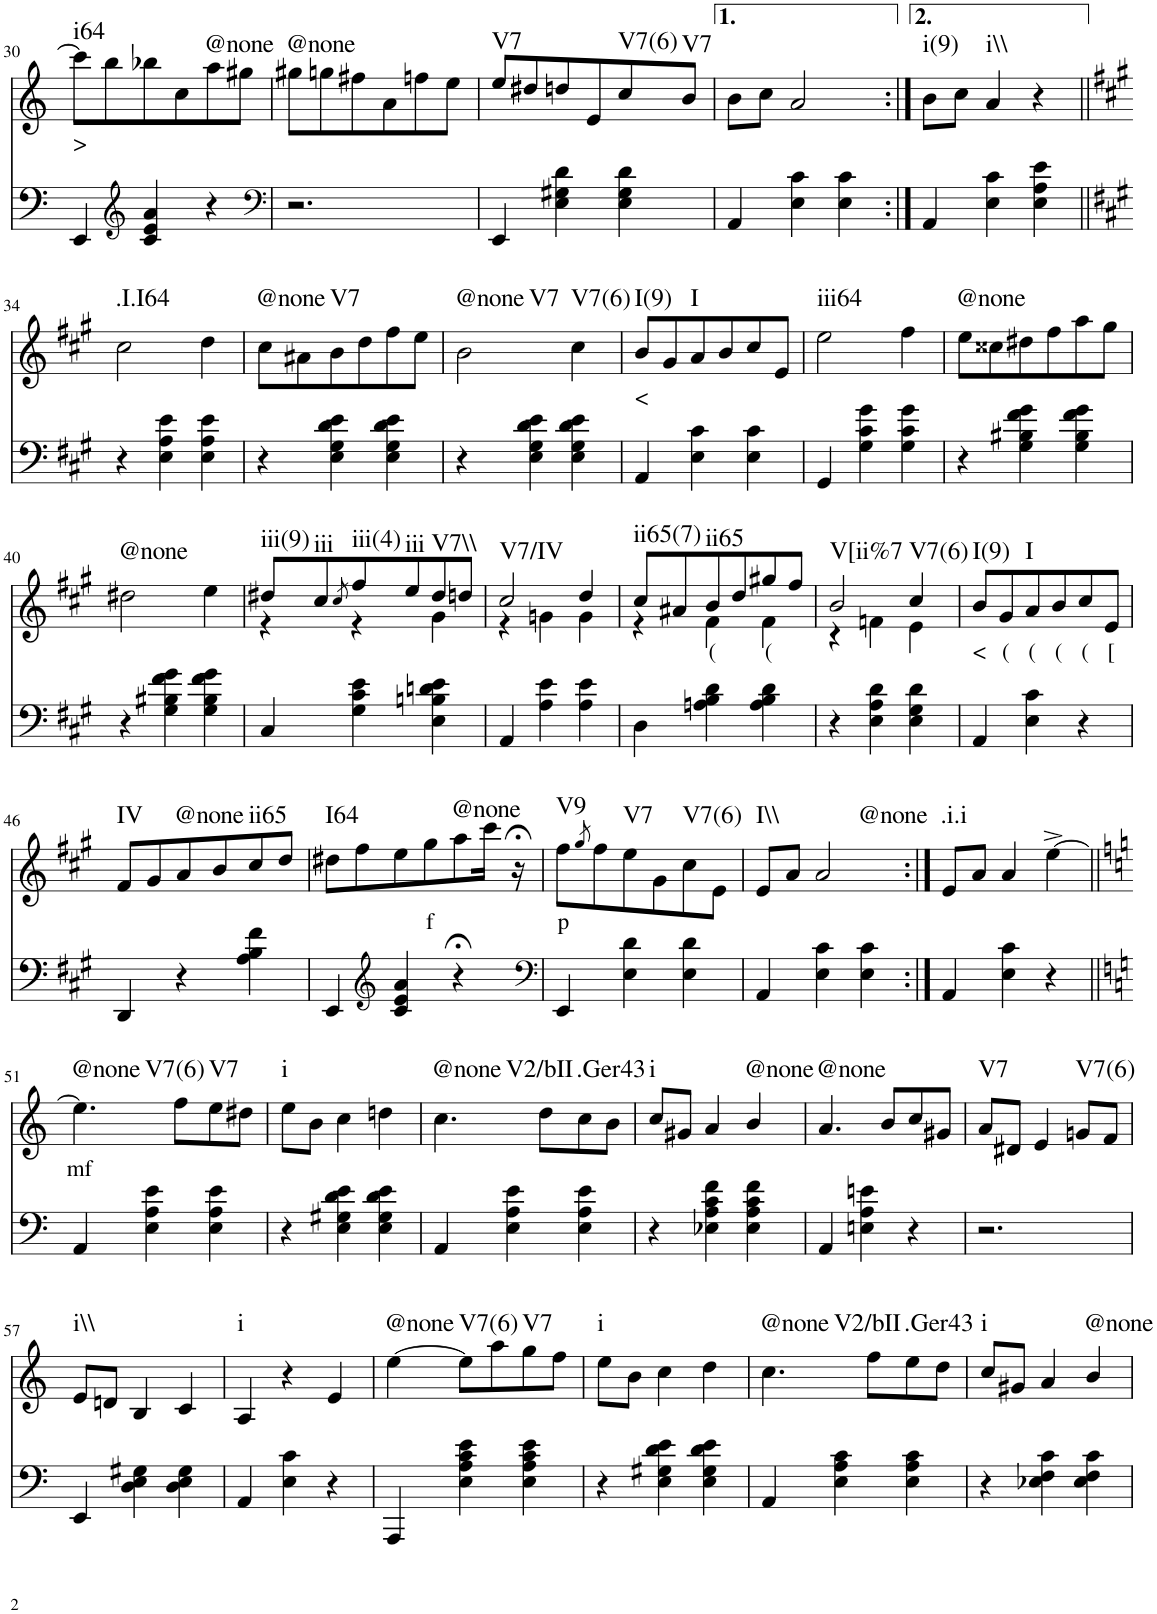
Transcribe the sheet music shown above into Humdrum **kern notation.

**kern	**kern	**text	**harte
*part2	*part1	*part1	*part1
*staff2	*staff1	*staff1	*
*I"piano	*I"piano	*	*
*I'Pno	*I'Pno	*	*
!!LO:PB:g=z
*clefF4	*clefG2	*	*
*k[]	*k[]	*	*
*M3/4	*M3/4	*	*
=30	=30	=30	=30
!	!	!LO:LY:b	!LO:H:kt=i64
4EE/	8ccc\L]	>	N
.	8bb\	.	.
*clefG2	*	*	*
4c/ 4e/ 4a/	8bb-X\	.	.
.	8cc\	.	.
!	!	!	!LO:H:kt=@none
4r	8aa\	.	N
.	8gg#X\J	.	.
=31	=31	=31	=31
*clefF4	*	*	*
!	!	!	!LO:H:kt=@none
2.r	8gg#X\L	.	N
.	8ggn\	.	.
.	8ff#X\	.	.
.	8a\	.	.
.	8ffn\	.	.
.	8ee\J	.	.
=32	=32	=32	=32
!	!	!	!LO:H:kt=V7
4EE/	8ee/L	.	N
.	8dd#X/	.	.
4E\ 4G#X\ 4d\	8ddn/	.	.
.	8e/	.	.
!	!	!	!LO:H:kt=V7(6)
4E\ 4G#\ 4d\	8cc/	.	N
!	!	!	!LO:H:kt=V7
.	8b/J	.	N
=33	=33	=33	=33
4AA/	8b\L	.	.
.	8cc\J	.	.
4E\ 4c\	2a/	.	.
4E\ 4c\	.	.	.
=33:|!	=33:|!	=33:|!	=33:|!
!	!	!	!LO:H:kt=i(9)
4AA/	8b\L	.	N
.	8cc\J	.	.
!	!	!	!LO:H:kt=i\\
4E\ 4c\	4a/	.	N
4E\ 4A\ 4e\	4r	.	.
!!LO:LB:g=z
=34||	=34||	=34||	=34||
*k[f#c#g#]	*k[f#c#g#]	*	*
!	!	!	!LO:H:kt=.I.I64
4r	2cc#\	.	N
4E\ 4A\ 4e\	.	.	.
4E\ 4A\ 4e\	4dd\	.	.
=35	=35	=35	=35
!	!	!	!LO:H:kt=@none
4r	8cc#\L	.	N
.	8a#X\	.	.
!	!	!	!LO:H:kt=V7
4E\ 4G#\ 4d\ 4e\	8b\	.	N
.	8dd\	.	.
4E\ 4G#\ 4d\ 4e\	8ff#\	.	.
.	8ee\J	.	.
=36	=36	=36	=36
!	!	!	!LO:H:n=1:kt=@none
!	!	!	!LO:H:n=2:kt=V7
4r	2b\	.	N N
4E\ 4G#\ 4d\ 4e\	.	.	.
!	!	!	!LO:H:kt=V7(6)
4E\ 4G#\ 4d\ 4e\	4cc#\	.	N
=37	=37	=37	=37
!	!	!LO:LY:b	!LO:H:kt=I(9)
4AA/	8b/L	<	N
.	8g#/	.	.
!	!	!	!LO:H:kt=I
4E\ 4c#\	8a/	.	N
.	8b/	.	.
4E\ 4c#\	8cc#/	.	.
.	8e/J	.	.
=38	=38	=38	=38
!	!	!	!LO:H:kt=iii64
4GG#/	2ee\	.	N
4G#\ 4c#\ 4g#\	.	.	.
4G#\ 4c#\ 4g#\	4ff#\	.	.
=39	=39	=39	=39
!	!	!	!LO:H:kt=@none
4r	8ee\L	.	N
.	8cc##X\	.	.
4G#\ 4B#X\ 4f#\ 4g#\	8dd#X\	.	.
.	8ff#\	.	.
4G#\ 4B#\ 4f#\ 4g#\	8aa\	.	.
.	8gg#\J	.	.
!!LO:LB:g=z
=40	=40	=40	=40
!	!	!	!LO:H:kt=@none
4r	2dd#X\	.	N
4G#\ 4B#X\ 4f#\ 4g#\	.	.	.
4G#\ 4B#\ 4f#\ 4g#\	4ee\	.	.
=41	=41	=41	=41
*	*^	*	*
!	!	!	!	!LO:H:kt=iii(9)
4C#/	8dd#X/L	4r	.	N
!	!	!	!	!LO:H:kt=iii
.	8cc#/	.	.	N
.	8qcc#/	.	.	.
!	!	!	!	!LO:H:kt=iii(4)
4G#\ 4c#\ 4e\	8ff#/	4r	.	N
!	!	!	!	!LO:H:kt=iii
.	8ee/	.	.	N
!	!	!	!	!LO:H:kt=V7\\
4E\ 4Bn\ 4dn\ 4e\	8dd#/	4g#\	.	N
.	8ddn/J	.	.	.
=42	=42	=42	=42	=42
!	!	!	!	!LO:H:kt=V7/IV
4AA/	2cc#/	4r	.	N
4A\ 4e\	.	4gn\	.	.
4A\ 4e\	4dd/	4g\	.	.
=43	=43	=43	=43	=43
!	!	!	!	!LO:H:kt=ii65(7)
4D\	8cc#/L	4r	.	N
.	8a#X/	.	.	.
!	!	!	!LO:LY:b	!LO:H:kt=ii65
4An\ 4B\ 4d\	8b/	4f#\	(	N
.	8dd/	.	.	.
!	!	!	!LO:LY:b	!
4A\ 4B\ 4d\	8gg#X/	4f#\	(	.
.	8ff#/J	.	.	.
=44	=44	=44	=44	=44
!	!	!	!	!LO:H:kt=V[ii%7
4r	2b/	4r	.	N
4E\ 4A\ 4d\	.	4fn\	.	.
!	!	!	!	!LO:H:kt=V7(6)
4E\ 4G#\ 4d\	4cc#/	4e\	.	N
=45	=45	=45	=45	=45
!	!	!	!LO:LY:b	!LO:H:kt=I(9)
*	*v	*v	*	*
4AA/	8b/L	<	N
!	!	!LO:LY:b	!
.	8g#/	(	.
!	!	!LO:LY:b	!LO:H:kt=I
4E\ 4c#\	8a/	(	N
!	!	!LO:LY:b	!
.	8b/	(	.
!	!	!LO:LY:b	!
4r	8cc#/	(	.
!	!	!LO:LY:b	!
.	8e/J	[	.
!!LO:LB:g=z
=46	=46	=46	=46
!	!	!	!LO:H:kt=IV
4DD/	8f#/L	.	N
.	8g#/	.	.
!	!	!	!LO:H:kt=@none
4r	8a/	.	N
.	8b/	.	.
!	!	!	!LO:H:kt=ii65
4A\ 4B\ 4f#\	8cc#/	.	N
.	8dd/J	.	.
=47	=47	=47	=47
!	!	!	!LO:H:kt=I64
4EE/	8dd#X\L	.	N
.	8ff#\	.	.
*clefG2	*	*	*
4c#/ 4e/ 4a/	8ee\	.	.
!	!	!LO:LY:b	!
.	8gg#\	f	.
!	!	!	!LO:H:kt=@none
4r;<	8aa\	.	N
.	16ccc#\Jk	.	.
.	16r;<	.	.
=48	=48	=48	=48
*clefF4	*	*	*
!	!	!LO:LY:b	!LO:H:kt=V9
4EE/	8ff#\L	p	N
.	8qgg#/	.	.
.	8ff#\	.	.
!	!	!	!LO:H:kt=V7
4E\ 4d\	8ee\	.	N
.	8g#\	.	.
!	!	!	!LO:H:kt=V7(6)
4E\ 4d\	8cc#\	.	N
.	8e\J	.	.
=49	=49	=49	=49
!	!	!	!LO:H:kt=I\\
4AA/	8e/L	.	N
.	8a/J	.	.
!	!	!	!LO:H:kt=@none
4E\ 4c#\	2a/	.	N
4E\ 4c#\	.	.	.
=50:|!	=50:|!	=50:|!	=50:|!
!	!	!	!LO:H:kt=.i.i
4AA/	8e/L	.	N
.	8a/J	.	.
4E\ 4c#\	4a/	.	.
4r	[4ee^\	.	.
!!LO:LB:g=z
=51||	=51||	=51||	=51||
*k[]	*k[]	*	*
!	!	!LO:LY:b	!LO:H:n=1:kt=@none
!	!	!	!LO:H:n=2:kt=V7(6)
4AA/	4.ee\]	mf	N N
4E\ 4A\ 4e\	.	.	.
.	8ff\L	.	.
!	!	!	!LO:H:kt=V7
4E\ 4A\ 4e\	8ee\	.	N
.	8dd#X\J	.	.
=52	=52	=52	=52
!	!	!	!LO:H:kt=i
4r	8ee\L	.	N
.	8b\J	.	.
4E\ 4G#X\ 4d\ 4e\	4cc\	.	.
4E\ 4G#\ 4d\ 4e\	4ddn\	.	.
=53	=53	=53	=53
!	!	!	!LO:H:n=1:kt=@none
!	!	!	!LO:H:n=2:kt=V2/bII
4AA/	4.cc\	.	N N
4E\ 4A\ 4e\	.	.	.
.	8dd\L	.	.
!	!	!	!LO:H:kt=.Ger43
4E\ 4A\ 4e\	8cc\	.	N
.	8b\J	.	.
=54	=54	=54	=54
!	!	!	!LO:H:kt=i
4r	8cc/L	.	N
.	8g#X/J	.	.
4E-X\ 4A\ 4c\ 4f\	4a/	.	.
!	!	!	!LO:H:kt=@none
4E-\ 4A\ 4c\ 4f\	4b/	.	N
=55	=55	=55	=55
!	!	!	!LO:H:kt=@none
4AA/	4.a/	.	N
4En\ 4A\ 4en\	.	.	.
.	8b/L	.	.
4r	8cc/	.	.
.	8g#X/J	.	.
=56	=56	=56	=56
!	!	!	!LO:H:kt=V7
2.r	8a/L	.	N
.	8d#X/J	.	.
.	4e/	.	.
!	!	!	!LO:H:kt=V7(6)
.	8gn/L	.	N
.	8f/J	.	.
!!LO:LB:g=z
=57	=57	=57	=57
!	!	!	!LO:H:kt=i\\
4EE/	8e/L	.	N
.	8dn/J	.	.
4D\ 4E\ 4G#X\	4B/	.	.
4D\ 4E\ 4G#\	4c/	.	.
=58	=58	=58	=58
!	!	!	!LO:H:kt=i
4AA/	4A/	.	N
4E\ 4c\	4r	.	.
4r	4e/	.	.
=59	=59	=59	=59
!	!	!	!LO:H:kt=@none
4AAA/	[4ee\	.	N
!	!	!	!LO:H:kt=V7(6)
4E\ 4A\ 4c\ 4e\	8ee\L]	.	N
.	8aa\	.	.
!	!	!	!LO:H:kt=V7
4E\ 4A\ 4c\ 4e\	8gg\	.	N
.	8ff\J	.	.
=60	=60	=60	=60
!	!	!	!LO:H:kt=i
4r	8ee\L	.	N
.	8b\J	.	.
4E\ 4G#X\ 4d\ 4e\	4cc\	.	.
4E\ 4G#\ 4d\ 4e\	4dd\	.	.
=61	=61	=61	=61
!	!	!	!LO:H:n=1:kt=@none
!	!	!	!LO:H:n=2:kt=V2/bII
4AA/	4.cc\	.	N N
4E\ 4A\ 4c\	.	.	.
.	8ff\L	.	.
!	!	!	!LO:H:kt=.Ger43
4E\ 4A\ 4c\	8ee\	.	N
.	8dd\J	.	.
=62	=62	=62	=62
!	!	!	!LO:H:kt=i
4r	8cc/L	.	N
.	8g#X/J	.	.
4E-X\ 4F\ 4c\	4a/	.	.
!	!	!	!LO:H:kt=@none
4E-\ 4F\ 4c\	4b/	.	N
=	=	=	=
*-	*-	*-	*-
